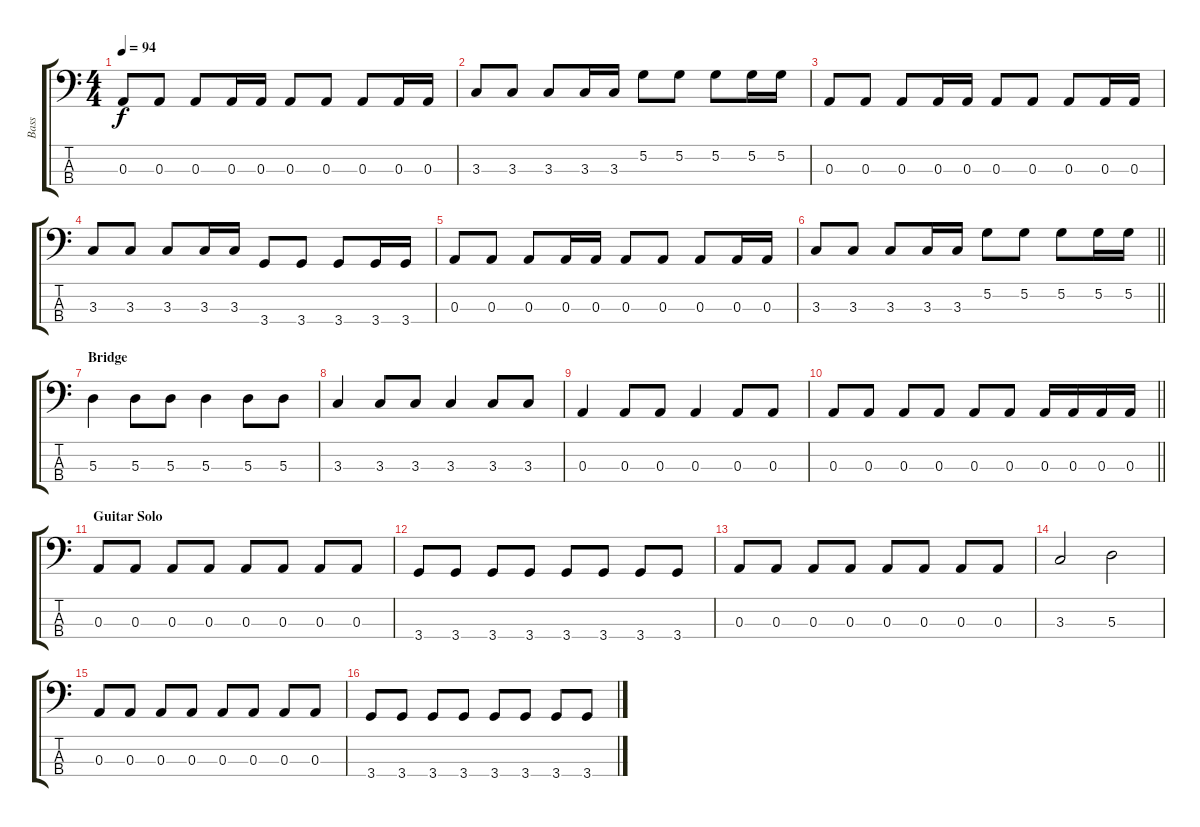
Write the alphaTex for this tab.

\track ("Bass" "Bass") {instrument electricbasspick}
\staff {score tabs}
\tuning (G2 D2 A1 E1) {hide}
\ts (4 4)
\tempo 94
\clef f4
\ks c
0.3.8{dy f} 0.3.8 0.3.8 0.3.16 0.3.16 0.3.8 0.3.8 0.3.8 0.3.16 0.3.16 |
3.3.8 3.3.8 3.3.8 3.3.16 3.3.16 5.2.8 5.2.8 5.2.8 5.2.16 5.2.16 |
0.3.8 0.3.8 0.3.8 0.3.16 0.3.16 0.3.8 0.3.8 0.3.8 0.3.16 0.3.16 |
3.3.8 3.3.8 3.3.8 3.3.16 3.3.16 3.4.8 3.4.8 3.4.8 3.4.16 3.4.16 |
0.3.8 0.3.8 0.3.8 0.3.16 0.3.16 0.3.8 0.3.8 0.3.8 0.3.16 0.3.16 |
\barLineRight lightlight
3.3.8 3.3.8 3.3.8 3.3.16 3.3.16 5.2.8 5.2.8 5.2.8 5.2.16 5.2.16 |
\section ("" "Bridge")
5.3.4 5.3.8 5.3.8 5.3.4 5.3.8 5.3.8 |
3.3.4 3.3.8 3.3.8 3.3.4 3.3.8 3.3.8 |
0.3.4 0.3.8 0.3.8 0.3.4 0.3.8 0.3.8 |
\barLineRight lightlight
0.3.8 0.3.8 0.3.8 0.3.8 0.3.8 0.3.8 0.3.16 0.3.16 0.3.16 0.3.16 |
\section ("" "Guitar Solo")
0.3.8 0.3.8 0.3.8 0.3.8 0.3.8 0.3.8 0.3.8 0.3.8 |
3.4.8 3.4.8 3.4.8 3.4.8 3.4.8 3.4.8 3.4.8 3.4.8 |
0.3.8 0.3.8 0.3.8 0.3.8 0.3.8 0.3.8 0.3.8 0.3.8 |
3.3.2 5.3.2 |
0.3.8 0.3.8 0.3.8 0.3.8 0.3.8 0.3.8 0.3.8 0.3.8 |
3.4.8 3.4.8 3.4.8 3.4.8 3.4.8 3.4.8 3.4.8 3.4.8
